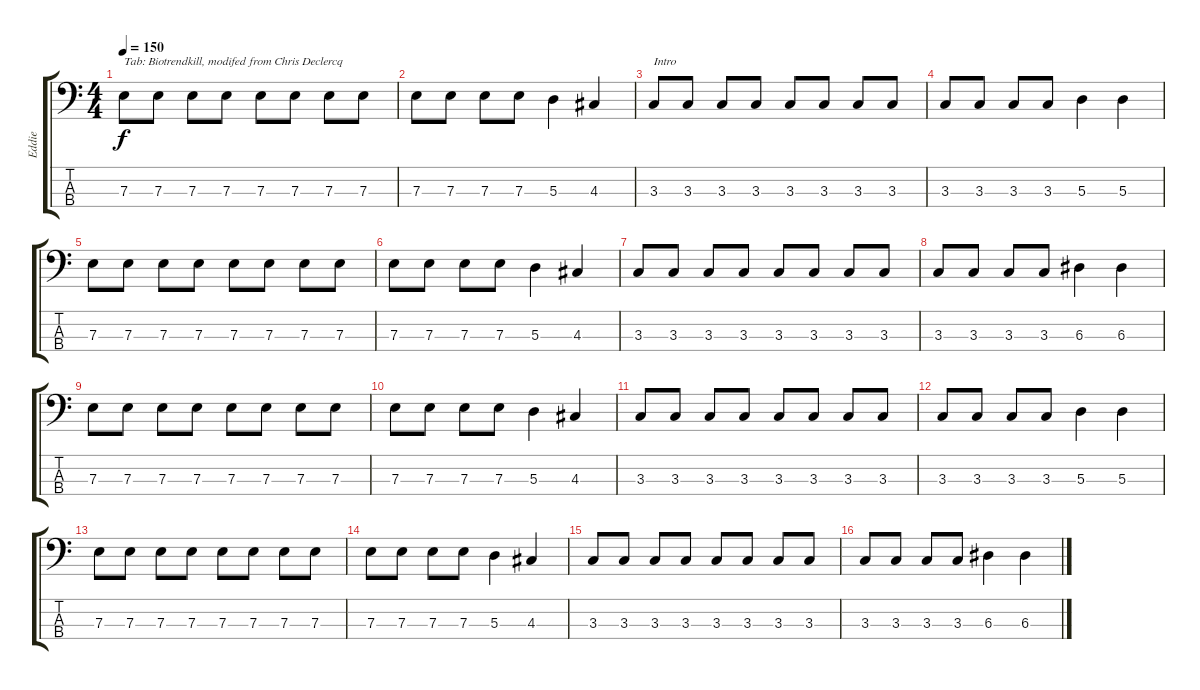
\track ("Eddie" "Eddie") {instrument electricbassfinger}
\staff {score tabs}
\tuning (G2 D2 A1 E1) {hide}
\ts (4 4)
\tempo 150
\clef f4
\ks c
7.3.8{txt "Tab: Biotrendkill, modifed from Chris Declercq" dy f instrument electricbassfinger} 7.3.8 7.3.8 7.3.8 7.3.8 7.3.8 7.3.8 7.3.8 |
7.3.8 7.3.8 7.3.8 7.3.8 5.3.4 4.3.4 |
3.3.8{txt "Intro"} 3.3.8 3.3.8 3.3.8 3.3.8 3.3.8 3.3.8 3.3.8 |
3.3.8 3.3.8 3.3.8 3.3.8 5.3.4 5.3.4 |
7.3.8 7.3.8 7.3.8 7.3.8 7.3.8 7.3.8 7.3.8 7.3.8 |
7.3.8 7.3.8 7.3.8 7.3.8 5.3.4 4.3.4 |
3.3.8 3.3.8 3.3.8 3.3.8 3.3.8 3.3.8 3.3.8 3.3.8 |
3.3.8 3.3.8 3.3.8 3.3.8 6.3.4 6.3.4 |
7.3.8 7.3.8 7.3.8 7.3.8 7.3.8 7.3.8 7.3.8 7.3.8 |
7.3.8 7.3.8 7.3.8 7.3.8 5.3.4 4.3.4 |
3.3.8 3.3.8 3.3.8 3.3.8 3.3.8 3.3.8 3.3.8 3.3.8 |
3.3.8 3.3.8 3.3.8 3.3.8 5.3.4 5.3.4 |
7.3.8 7.3.8 7.3.8 7.3.8 7.3.8 7.3.8 7.3.8 7.3.8 |
7.3.8 7.3.8 7.3.8 7.3.8 5.3.4 4.3.4 |
3.3.8 3.3.8 3.3.8 3.3.8 3.3.8 3.3.8 3.3.8 3.3.8 |
3.3.8 3.3.8 3.3.8 3.3.8 6.3.4 6.3.4
